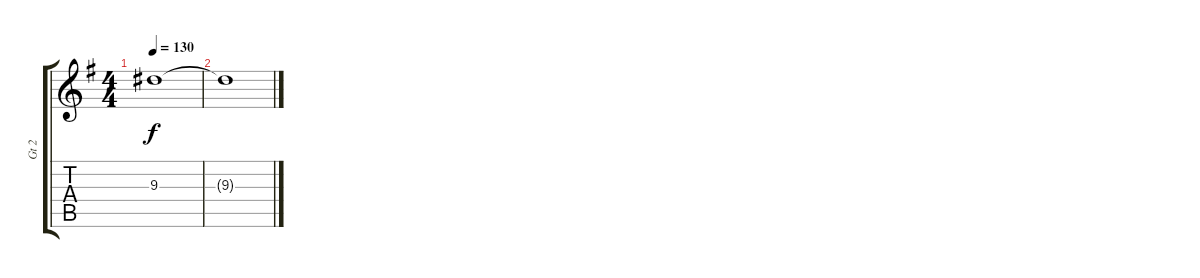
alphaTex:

\track ("Gt 2" "Gt 2") {instrument distortionguitar}
\staff {score tabs}
\tuning (Eb4 Bb3 Gb3 Db3 Ab2 Eb2) {hide}
\ts (4 4)
\tempo 130
\clef g2
\ks eminor
9.3{t}.1{dy f} |
9.3{t}.1
